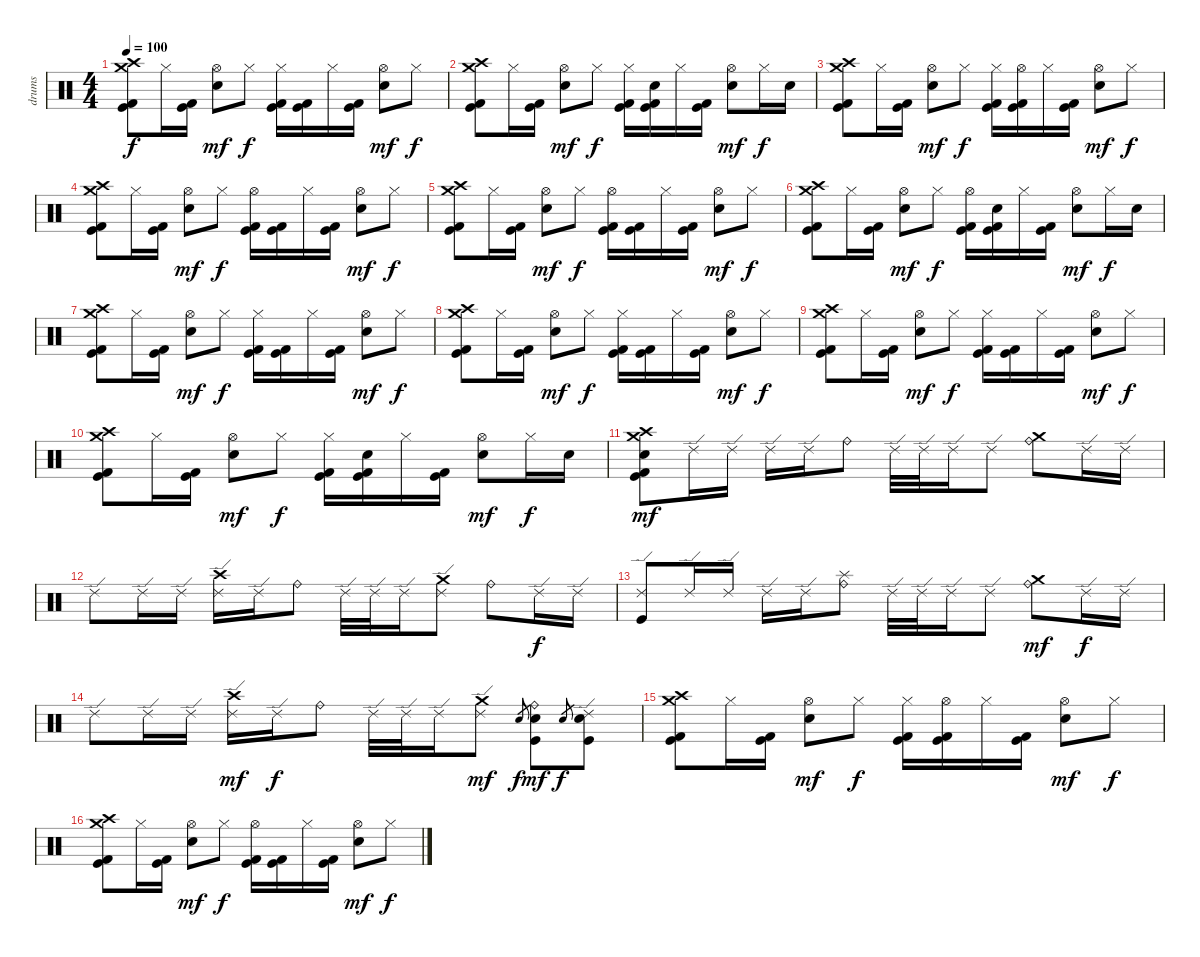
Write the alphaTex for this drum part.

\track ("drums" "drums") {instrument percussion}
\staff {score}
\articulation defaults
\ts (4 4)
\tempo 100
\clef neutral
\ks c
("Crash high (hit)" "Crash medium (hit)" "Kick (hit) 2" "Kick (hit)").8{dy f} "Hi-Hat (closed)".16 ("Kick (hit) 2" "Kick (hit)").16 ("Hi-Hat (open)" "Electric Snare (hit)").8{dy mf} "Hi-Hat (closed)".8{dy f} ("Hi-Hat (closed)" "Kick (hit) 2" "Kick (hit)").16 ("Kick (hit) 2" "Kick (hit)").16 "Hi-Hat (closed)".16 ("Kick (hit) 2" "Kick (hit)").16 ("Hi-Hat (open)" "Electric Snare (hit)").8{dy mf} "Hi-Hat (closed)".8{dy f} |
("Crash high (hit)" "Crash medium (hit)" "Kick (hit) 2" "Kick (hit)").8 "Hi-Hat (closed)".16 ("Kick (hit) 2" "Kick (hit)").16 ("Hi-Hat (open)" "Electric Snare (hit)").8{dy mf} "Hi-Hat (closed)".8{dy f} ("Hi-Hat (closed)" "Kick (hit) 2" "Kick (hit)").16 ("Electric Snare (hit)" "Kick (hit) 2" "Kick (hit)").16 "Hi-Hat (closed)".16 ("Kick (hit) 2" "Kick (hit)").16 ("Hi-Hat (open)" "Electric Snare (hit)").8{dy mf} "Hi-Hat (closed)".16{dy f} "Electric Snare (hit)".16 |
("Crash high (hit)" "Crash medium (hit)" "Kick (hit) 2" "Kick (hit)").8 "Hi-Hat (closed)".16 ("Kick (hit) 2" "Kick (hit)").16 ("Hi-Hat (open)" "Electric Snare (hit)").8{dy mf} "Hi-Hat (closed)".8{dy f} ("Hi-Hat (closed)" "Kick (hit) 2" "Kick (hit)").16 ("Hi-Hat (open)" "Kick (hit) 2" "Kick (hit)").16 "Hi-Hat (closed)".16 ("Kick (hit) 2" "Kick (hit)").16 ("Hi-Hat (open)" "Electric Snare (hit)").8{dy mf} "Hi-Hat (closed)".8{dy f} |
("Crash high (hit)" "Crash medium (hit)" "Kick (hit) 2" "Kick (hit)").8 "Hi-Hat (closed)".16 ("Kick (hit) 2" "Kick (hit)").16 ("Hi-Hat (open)" "Electric Snare (hit)").8{dy mf} "Hi-Hat (closed)".8{dy f} ("Hi-Hat (open)" "Kick (hit) 2" "Kick (hit)").16 ("Kick (hit) 2" "Kick (hit)").16 "Hi-Hat (closed)".16 ("Kick (hit) 2" "Kick (hit)").16 ("Hi-Hat (open)" "Electric Snare (hit)").8{dy mf} "Hi-Hat (closed)".8{dy f} |
("Crash high (hit)" "Crash medium (hit)" "Kick (hit) 2" "Kick (hit)").8 "Hi-Hat (closed)".16 ("Kick (hit) 2" "Kick (hit)").16 ("Hi-Hat (open)" "Electric Snare (hit)").8{dy mf} "Hi-Hat (closed)".8{dy f} ("Hi-Hat (open)" "Kick (hit) 2" "Kick (hit)").16 ("Kick (hit) 2" "Kick (hit)").16 "Hi-Hat (closed)".16 ("Kick (hit) 2" "Kick (hit)").16 ("Hi-Hat (open)" "Electric Snare (hit)").8{dy mf} "Hi-Hat (closed)".8{dy f} |
("Crash high (hit)" "Crash medium (hit)" "Kick (hit) 2" "Kick (hit)").8 "Hi-Hat (closed)".16 ("Kick (hit) 2" "Kick (hit)").16 ("Hi-Hat (open)" "Electric Snare (hit)").8{dy mf} "Hi-Hat (closed)".8{dy f} ("Hi-Hat (open)" "Kick (hit) 2" "Kick (hit)").16 ("Electric Snare (hit)" "Kick (hit) 2" "Kick (hit)").16 "Hi-Hat (closed)".16 ("Kick (hit) 2" "Kick (hit)").16 ("Hi-Hat (open)" "Electric Snare (hit)").8{dy mf} "Hi-Hat (closed)".16{dy f} "Electric Snare (hit)".16 |
("Crash high (hit)" "Crash medium (hit)" "Kick (hit) 2" "Kick (hit)").8 "Hi-Hat (closed)".16 ("Kick (hit) 2" "Kick (hit)").16 ("Hi-Hat (open)" "Electric Snare (hit)").8{dy mf} "Hi-Hat (closed)".8{dy f} ("Hi-Hat (closed)" "Kick (hit) 2" "Kick (hit)").16 ("Kick (hit) 2" "Kick (hit)").16 "Hi-Hat (closed)".16 ("Kick (hit) 2" "Kick (hit)").16 ("Hi-Hat (open)" "Electric Snare (hit)").8{dy mf} "Hi-Hat (closed)".8{dy f} |
("Crash high (hit)" "Crash medium (hit)" "Kick (hit) 2" "Kick (hit)").8 "Hi-Hat (closed)".16 ("Kick (hit) 2" "Kick (hit)").16 ("Hi-Hat (open)" "Electric Snare (hit)").8{dy mf} "Hi-Hat (closed)".8{dy f} ("Hi-Hat (closed)" "Kick (hit) 2" "Kick (hit)").16 ("Kick (hit) 2" "Kick (hit)").16 "Hi-Hat (closed)".16 ("Kick (hit) 2" "Kick (hit)").16 ("Hi-Hat (open)" "Electric Snare (hit)").8{dy mf} "Hi-Hat (closed)".8{dy f} |
("Crash high (hit)" "Crash medium (hit)" "Kick (hit) 2" "Kick (hit)").8 "Hi-Hat (closed)".16 ("Kick (hit) 2" "Kick (hit)").16 ("Hi-Hat (open)" "Electric Snare (hit)").8{dy mf} "Hi-Hat (closed)".8{dy f} ("Hi-Hat (closed)" "Kick (hit) 2" "Kick (hit)").16 ("Kick (hit) 2" "Kick (hit)").16 "Hi-Hat (closed)".16 ("Kick (hit) 2" "Kick (hit)").16 ("Hi-Hat (open)" "Electric Snare (hit)").8{dy mf} "Hi-Hat (closed)".8{dy f} |
("Crash high (hit)" "Crash medium (hit)" "Kick (hit) 2" "Kick (hit)").8 "Hi-Hat (closed)".16 ("Kick (hit) 2" "Kick (hit)").16 ("Hi-Hat (open)" "Electric Snare (hit)").8{dy mf} "Hi-Hat (closed)".8{dy f} ("Hi-Hat (closed)" "Kick (hit) 2" "Kick (hit)").16 ("Electric Snare (hit)" "Kick (hit) 2" "Kick (hit)").16 "Hi-Hat (closed)".16 ("Kick (hit) 2" "Kick (hit)").16 ("Hi-Hat (open)" "Electric Snare (hit)").8{dy mf} "Hi-Hat (closed)".16{dy f} "Electric Snare (hit)".16 |
("Crash medium (hit)" "Crash high (hit)" "Electric Snare (hit)" "Kick (hit) 2" "Kick (hit)").8{dy mf} "Ride (edge) 2".16 "Ride (edge) 2".16 "Ride (edge) 2".16 "Ride (edge) 2".16 "Ride (bell)".8 "Ride (edge) 2".32 "Ride (edge) 2".32 "Ride (edge) 2".16 "Ride (edge) 2".8 ("Ride (bell)" "Crash medium (hit)").8 "Ride (edge) 2".16 "Ride (edge) 2".16 |
"Ride (edge) 2".8 "Ride (edge) 2".16 "Ride (edge) 2".16 ("Ride (edge) 2" "Crash high (hit)").16 "Ride (edge) 2".16 "Ride (bell)".8 "Ride (edge) 2".32 "Ride (edge) 2".32 "Ride (edge) 2".16 ("Ride (edge) 2" "Crash medium (hit)").8 "Ride (bell)".8 "Ride (edge) 2".16{dy f} "Ride (edge) 2".16 |
("Ride (edge) 2" "Kick (hit)").8 "Ride (edge) 2".16 "Ride (edge) 2".16 "Ride (edge) 2".16 "Ride (edge) 2".16 ("Ride (bell)" "Splash (hit)").8 "Ride (edge) 2".32 "Ride (edge) 2".32 "Ride (edge) 2".16 "Ride (edge) 2".8 ("Ride (bell)" "Crash medium (hit)").8{dy mf} "Ride (edge) 2".16{dy f} "Ride (edge) 2".16 |
"Ride (edge) 2".8 "Ride (edge) 2".16 "Ride (edge) 2".16 ("Ride (edge) 2" "Crash high (hit)").16{dy mf} "Ride (edge) 2".16{dy f} "Ride (bell)".8 "Ride (edge) 2".32 "Ride (edge) 2".32 "Ride (edge) 2".16 ("Ride (edge) 2" "Crash medium (hit)").8{dy mf} "Electric Snare (hit)".8{gr dy f} ("Ride (bell)" "Electric Snare (hit)" "Kick (hit)").8{dy mf} "Electric Snare (hit)".8{gr dy f} ("Ride (edge) 2" "Electric Snare (hit)" "Kick (hit)").8 |
("Crash high (hit)" "Crash medium (hit)" "Kick (hit) 2" "Kick (hit)").8 "Hi-Hat (closed)".16 ("Kick (hit) 2" "Kick (hit)").16 ("Hi-Hat (open)" "Electric Snare (hit)").8{dy mf} "Hi-Hat (closed)".8{dy f} ("Hi-Hat (closed)" "Kick (hit) 2" "Kick (hit)").16 ("Hi-Hat (open)" "Kick (hit) 2" "Kick (hit)").16 "Hi-Hat (closed)".16 ("Kick (hit) 2" "Kick (hit)").16 ("Hi-Hat (open)" "Electric Snare (hit)").8{dy mf} "Hi-Hat (closed)".8{dy f} |
("Crash high (hit)" "Crash medium (hit)" "Kick (hit) 2" "Kick (hit)").8 "Hi-Hat (closed)".16 ("Kick (hit) 2" "Kick (hit)").16 ("Hi-Hat (open)" "Electric Snare (hit)").8{dy mf} "Hi-Hat (closed)".8{dy f} ("Hi-Hat (open)" "Kick (hit) 2" "Kick (hit)").16 ("Kick (hit) 2" "Kick (hit)").16 "Hi-Hat (closed)".16 ("Kick (hit) 2" "Kick (hit)").16 ("Hi-Hat (open)" "Electric Snare (hit)").8{dy mf} "Hi-Hat (closed)".8{dy f}
